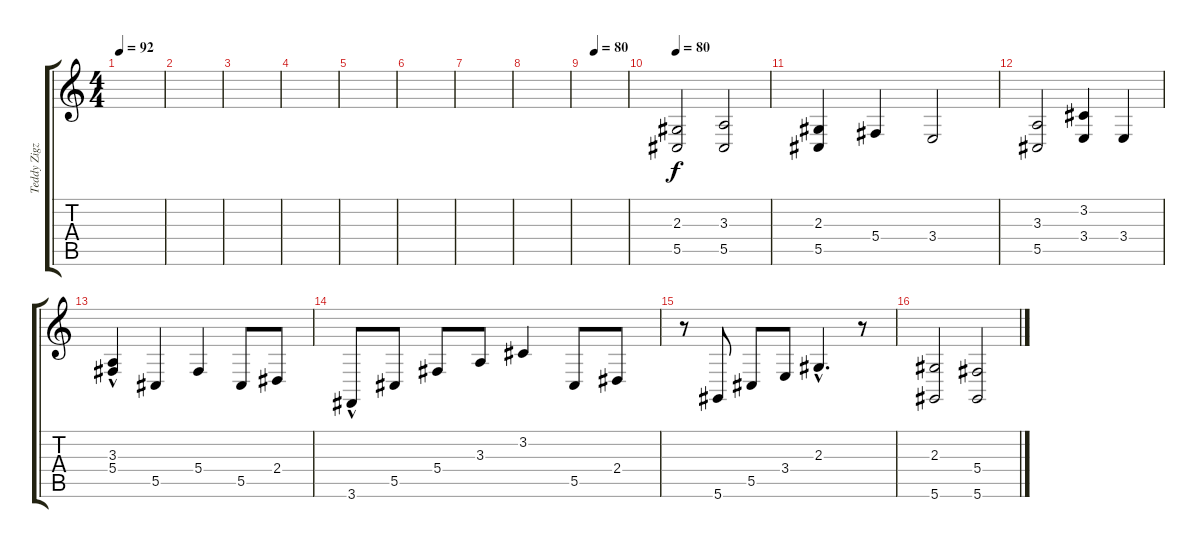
\track ("Teddy Zigzag" "Teddy Zigz") {instrument acousticgrandpiano}
\staff {score tabs}
\tuning (Eb4 Bb3 Gb3 Db3 Ab2 Eb2) {hide}
\ts (4 4)
\tempo 92
\clef g2
\ks c
|
|
|
|
|
|
|
|
\tempo (80 0.25)
|
\tempo 80
(2.3 5.5).2 (3.3 5.5).2 |
(2.3 5.5).4 5.4.4 3.4.2 |
(3.3 5.5).2 (3.2 3.4).4 3.4.4 |
(3.3{hac} 5.4).4 5.5.4 5.4.4 5.5.8 2.4.8 |
3.6{hac}.8 5.5.8 5.4.8 3.3.8 3.2.4 5.5.8 2.4.8 |
r.8 5.6.8 5.5.8 3.4.8 2.3{hac}.4{d} r.8 |
(2.3 5.6).2 (5.4 5.6).2
